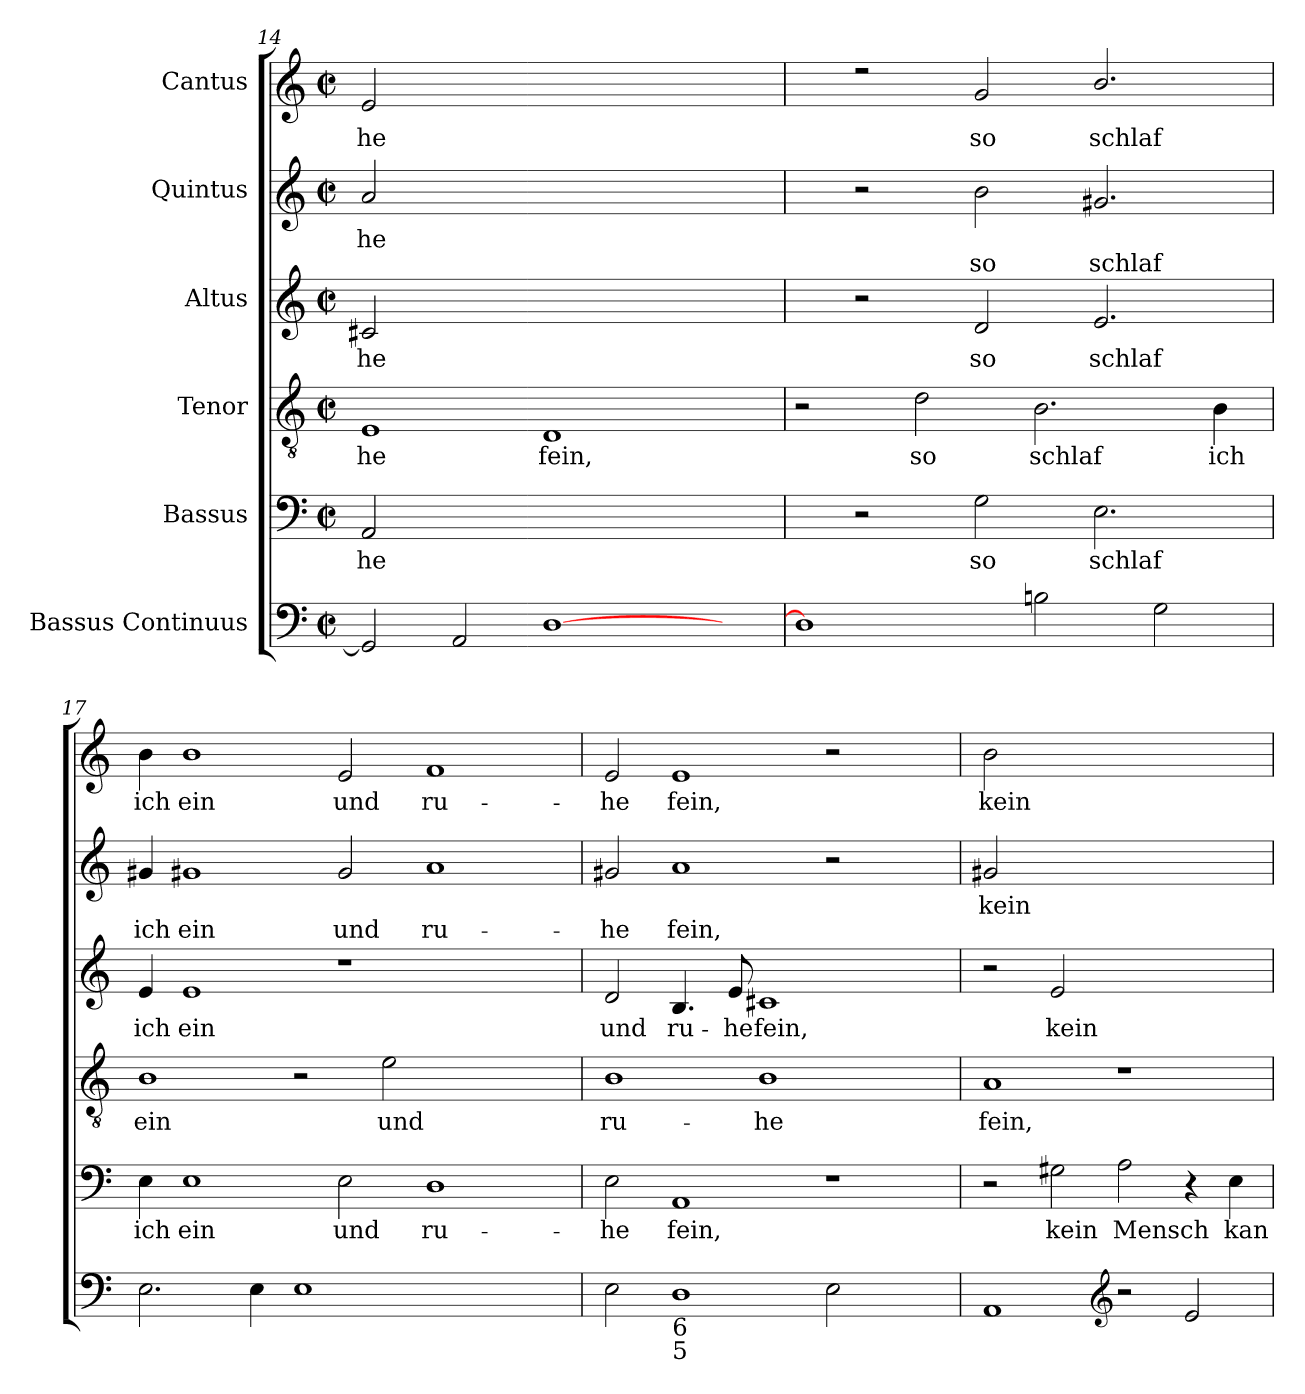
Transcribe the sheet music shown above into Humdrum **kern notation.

**kern	**kern	**text	**kern	**text	**kern	**text	**kern	**text	**text	**kern	**text
*part6	*part5	*part5	*part4	*part4	*part3	*part3	*part2	*part2	*part2	*part1	*part1
*staff6	*staff5	*staff5	*staff4	*staff4	*staff3	*staff3	*staff2	*staff2	*staff2	*staff1	*staff1
*I"Bassus Continuus	*I"Bassus	*	*I"Tenor	*	*I"Altus	*	*I"Quintus	*	*	*I"Cantus	*
*clefF4	*clefF4	*	*clefGv2	*	*clefG2	*	*clefG2	*	*	*clefG2	*
*k[]	*k[]	*	*k[]	*	*k[]	*	*k[]	*	*	*k[]	*
*C:	*C:	*	*C:	*	*C:	*	*C:	*	*	*C:	*
*M4/2	*M4/2	*	*M4/2	*	*M4/2	*	*M4/2	*	*	*M4/2	*
*met(c|)	*met(c|)	*	*met(c|)	*	*met(c|)	*	*met(c|)	*	*	*met(c|)	*
=14A	=14A	=14A	=14A	=14A	=14A	=14A	=14A	=14A	=14A	=14A	=14A
!	!	!LO:LY:b	!	!LO:LY:b	!	!LO:LY:b	!	!LO:LY:b	!	!	!LO:LY:b
*	*	*	*	*	*	*	*	*	*	*^	*
2GG]	2AA	-he	1E	-he	2c#X	-he	2a	-he	.	2e	1ryy	-he
!	!	!LO:LY:b	!	!	!	!LO:LY:b	!	!LO:LY:b	!	!	!	!LO:LY:b
2AA	[1Dyy	fein,	.	.	[1dyy	fein,	[1ayy	fein,	.	[1f#Xyy	.	fein,
!	!	!	!	!LO:LY:b	!	!	!	!	!	!	!	!
[1D	.	.	1D	fein,	.	.	.	.	.	.	1ryy	.
.	2.Dyy_	.	.	.	2.dyy_	.	2.ayy_	.	.	2.f#yy_	.	.
4ryy	.	.	4ryy	.	.	.	.	.	.	.	4ryy	.
=16A	=16A	=16A	=16A	=16A	=16A	=16A	=16A	=16A	=16A	=16A	=16A	=16A
1D]	4Dyy]	.	2r	.	4dyy]	.	4ayy]	.	.	4f#yy]	0ryy	.
.	2r	.	.	.	2r	.	2r	.	.	2r	.	.
!	!	!	!	!LO:LY:b	!	!	!	!	!	!	!	!
.	.	.	2d	so	.	.	.	.	.	.	.	.
!	!	!LO:LY:b	!	!	!	!LO:LY:b	!	!	!LO:LY:b	!	!	!LO:LY:b
.	2G	so	.	.	2d	so	2b	.	so	2g	.	so
!	!	!	!	!LO:LY:b	!	!	!	!	!	!	!	!
2Bn	.	.	2.B	schlaf	.	.	.	.	.	.	.	.
!	!	!LO:LY:b	!	!	!	!LO:LY:b	!	!	!LO:LY:b	!	!	!LO:LY:b
.	2.E	schlaf	.	.	2.e	schlaf	2.g#X	.	schlaf	2.b	.	schlaf
2G	.	.	.	.	.	.	.	.	.	.	.	.
!	!	!	!	!LO:LY:b	!	!	!	!	!	!	!	!
.	.	.	4B	ich	.	.	.	.	.	.	.	.
=17A	=17A	=17A	=17A	=17A	=17A	=17A	=17A	=17A	=17A	=17A	=17A	=17A
!	!	!LO:LY:b	!	!LO:LY:b	!	!LO:LY:b	!	!	!LO:LY:b	!	!	!LO:LY:b
2.E	4E	ich	1B	ein	4e	ich	4g#X	.	ich	4b	1ryy	ich
!	!	!LO:LY:b	!	!	!	!LO:LY:b	!	!	!LO:LY:b	!	!	!LO:LY:b
.	1E	ein	.	.	1e	ein	1g#X	.	ein	1b	.	ein
4E	.	.	.	.	.	.	.	.	.	.	.	.
1E	.	.	2r	.	.	.	.	.	.	.	1..ryy	.
!	!	!LO:LY:b	!	!	!	!	!	!	!LO:LY:b	!	!	!LO:LY:b
.	2E	und	.	.	1r	.	2g#	.	und	2e	.	und
!	!	!	!	!LO:LY:b	!	!	!	!	!	!	!	!
.	.	.	2e	und	.	.	.	.	.	.	.	.
!	!	!LO:LY:b	!	!	!	!	!	!	!LO:LY:b	!	!	!LO:LY:b
.	1D	ru-	.	.	.	.	1a	.	ru-	1f	.	ru-
2.ryy	.	.	2.ryy	.	.	.	.	.	.	.	.	.
.	.	.	.	.	2ryy	.	.	.	.	.	.	.
=18A	=18A	=18A	=18A	=18A	=18A	=18A	=18A	=18A	=18A	=18A	=18A	=18A
!	!	!LO:LY:b	!	!LO:LY:b	!	!LO:LY:b	!	!	!LO:LY:b	!	!	!LO:LY:b
2E	2E	-he	1B	ru-	2d	und	2g#X	.	-he	2e	2ryy	-he
!LO:TX:b:t=6\n5	!	!	!	!	!	!	!	!	!	!	!	!
!	!	!LO:LY:b	!	!	!	!LO:LY:b	!	!	!LO:LY:b	!	!	!LO:LY:b
1D	1AA	fein,	.	.	4.B	ru-	1a	.	fein,	1e	0ryy	fein,
!	!	!	!	!	!	!LO:LY:b	!	!	!	!	!	!
.	.	.	.	.	8e	-he	.	.	.	.	.	.
!	!	!	!	!LO:LY:b	!	!LO:LY:b	!	!	!	!	!	!
.	.	.	1B	-he	1c#X	fein,	.	.	.	.	.	.
2E	1r	.	.	.	.	.	2r	.	.	2r	.	.
2ryy	.	.	2ryy	.	2ryy	.	2ryy	.	.	2ryy	.	.
!!LO:LB:g=z	!!
=18B	=18B	=18B	=18B	=18B	=18B	=18B	=18B	=18B	=18B	=18B	=18B	=18B
!	!	!	!	!LO:LY:b	!	!	!	!LO:LY:b	!	!	!	!LO:LY:b
1AA	2r	.	1A	fein,	2r	.	2g#X	kein	.	2b	1.ryy	kein
!	!	!LO:LY:b	!	!	!	!LO:LY:b	!	!	!	!	!	!
.	2G#X	kein	.	.	2e	kein	1.ryy	.	.	1.ryy	.	.
*clefG2	*	*	*	*	*	*	*	*	*	*	*	*
!	!	!LO:LY:b	!	!	!	!	!	!	!	!	!	!
2r	2A	Mensch	1r	.	1ryy	.	.	.	.	.	.	.
2e	4r	.	.	.	.	.	.	.	.	.	2ryy	.
!	!	!LO:LY:b	!	!	!	!	!	!	!	!	!	!
.	4E	kan	.	.	.	.	.	.	.	.	.	.
*	*	*	*	*	*	*	*	*	*	*v	*v	*
=	=	=	=	=	=	=	=	=	=	=	=
*-	*-	*-	*-	*-	*-	*-	*-	*-	*-	*-	*-
